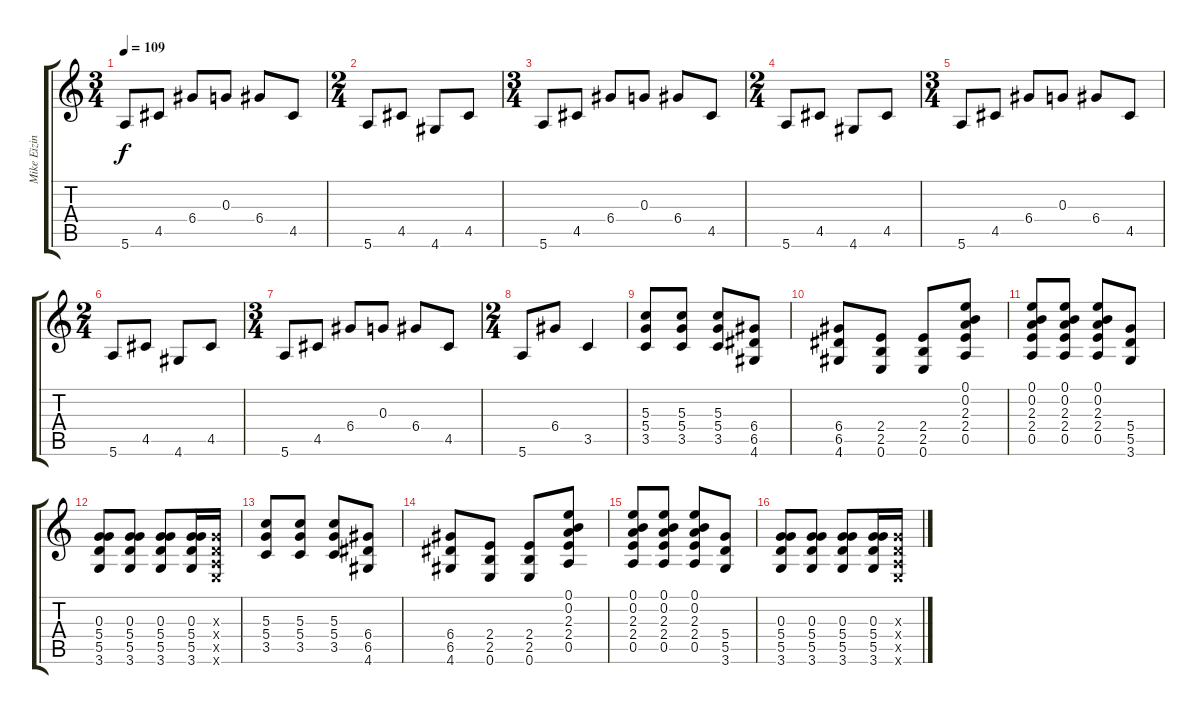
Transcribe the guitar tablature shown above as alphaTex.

\track ("Mike Eizinger" "Mike Eizin") {instrument electricguitarjazz}
\staff {score tabs}
\tuning (E4 B3 G3 D3 A2 E2) {hide}
\ts (3 4)
\tempo 109
\clef g2
\ks c
5.6.8{dy f} 4.5.8 6.4.8 0.3.8 6.4.8 4.5.8 |
\ts (2 4)
5.6.8 4.5.8 4.6.8 4.5.8 |
\ts (3 4)
5.6.8 4.5.8 6.4.8 0.3.8 6.4.8 4.5.8 |
\ts (2 4)
5.6.8 4.5.8 4.6.8 4.5.8 |
\ts (3 4)
5.6.8 4.5.8 6.4.8 0.3.8 6.4.8 4.5.8 |
\ts (2 4)
5.6.8 4.5.8 4.6.8 4.5.8 |
\ts (3 4)
5.6.8 4.5.8 6.4.8 0.3.8 6.4.8 4.5.8 |
\ts (2 4)
5.6.8 6.4.8 3.5.4 |
(5.3 5.4 3.5).8{volume 9 instrument electricguitarmuted} (5.3 5.4 3.5).8 (5.3 5.4 3.5).8 (6.4 6.5 4.6).8 |
(6.4 6.5 4.6).8 (2.4 2.5 0.6).8 (2.4 2.5 0.6).8 (0.1 0.2 2.3 2.4 0.5).8 |
(0.1 0.2 2.3 2.4 0.5).8 (0.1 0.2 2.3 2.4 0.5).8 (0.1 0.2 2.3 2.4 0.5).8 (5.4 5.5 3.6).8 |
(0.3 5.4 5.5 3.6).8 (0.3 5.4 5.5 3.6).8 (0.3 5.4 5.5 3.6).8 (0.3 5.4 5.5 3.6).16 (0.3{x} 0.4{x} 0.5{x} 0.6{x}).16 |
(5.3 5.4 3.5).8{volume 10} (5.3 5.4 3.5).8 (5.3 5.4 3.5).8 (6.4 6.5 4.6).8 |
(6.4 6.5 4.6).8 (2.4 2.5 0.6).8 (2.4 2.5 0.6).8 (0.1 0.2 2.3 2.4 0.5).8 |
(0.1 0.2 2.3 2.4 0.5).8 (0.1 0.2 2.3 2.4 0.5).8 (0.1 0.2 2.3 2.4 0.5).8 (5.4 5.5 3.6).8 |
(0.3 5.4 5.5 3.6).8 (0.3 5.4 5.5 3.6).8 (0.3 5.4 5.5 3.6).8 (0.3 5.4 5.5 3.6).16 (0.3{x} 0.4{x} 0.5{x} 0.6{x}).16
